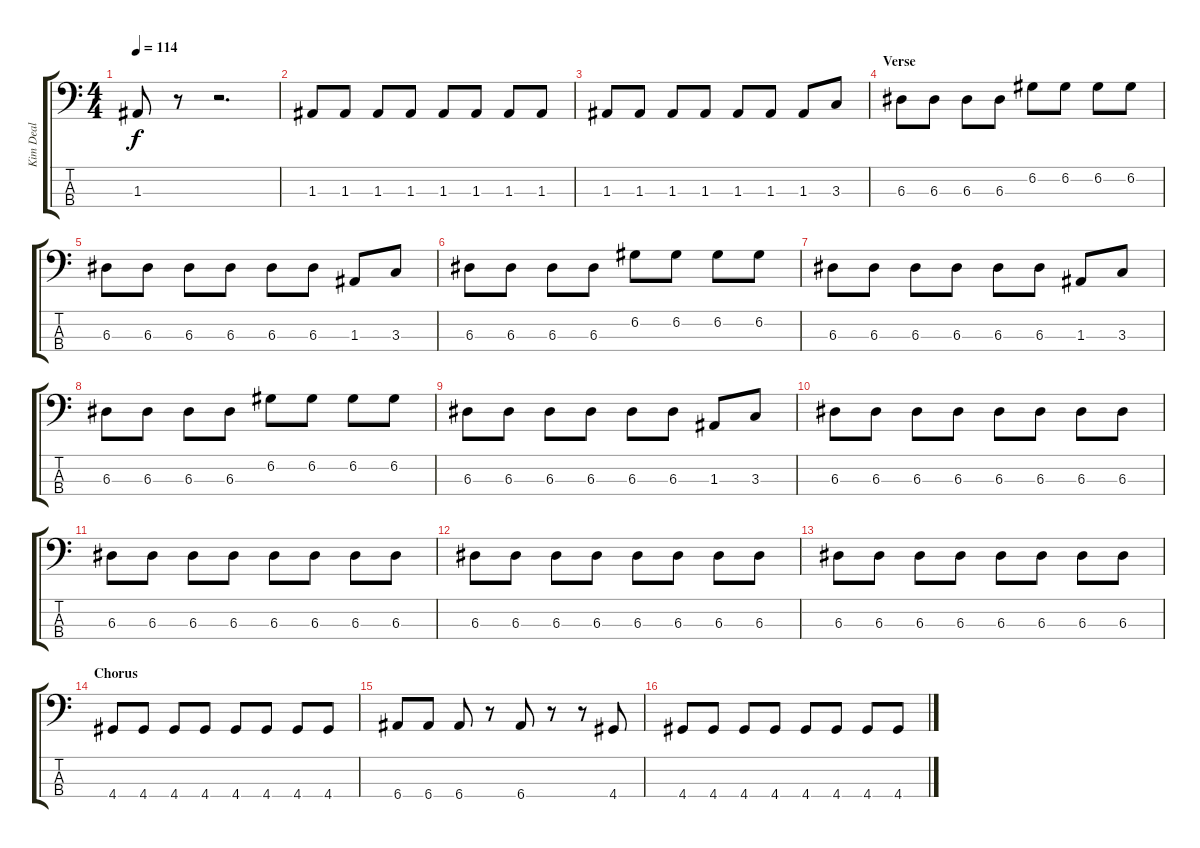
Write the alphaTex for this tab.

\track ("Kim Deal" "Kim Deal") {instrument electricbasspick}
\staff {score tabs}
\tuning (G2 D2 A1 E1) {hide}
\ts (4 4)
\tempo 114
\clef f4
\ks c
1.3.8{dy f instrument electricbasspick} r.8 r.2{d} |
1.3.8 1.3.8 1.3.8 1.3.8 1.3.8 1.3.8 1.3.8 1.3.8 |
1.3.8 1.3.8 1.3.8 1.3.8 1.3.8 1.3.8 1.3.8 3.3.8 |
\section ("" "Verse")
6.3.8 6.3.8 6.3.8 6.3.8 6.2.8 6.2.8 6.2.8 6.2.8 |
6.3.8 6.3.8 6.3.8 6.3.8 6.3.8 6.3.8 1.3.8 3.3.8 |
6.3.8 6.3.8 6.3.8 6.3.8 6.2.8 6.2.8 6.2.8 6.2.8 |
6.3.8 6.3.8 6.3.8 6.3.8 6.3.8 6.3.8 1.3.8 3.3.8 |
6.3.8 6.3.8 6.3.8 6.3.8 6.2.8 6.2.8 6.2.8 6.2.8 |
6.3.8 6.3.8 6.3.8 6.3.8 6.3.8 6.3.8 1.3.8 3.3.8 |
6.3.8 6.3.8 6.3.8 6.3.8 6.3.8 6.3.8 6.3.8 6.3.8 |
6.3.8 6.3.8 6.3.8 6.3.8 6.3.8 6.3.8 6.3.8 6.3.8 |
6.3.8 6.3.8 6.3.8 6.3.8 6.3.8 6.3.8 6.3.8 6.3.8 |
6.3.8 6.3.8 6.3.8 6.3.8 6.3.8 6.3.8 6.3.8 6.3.8 |
\section ("" "Chorus")
4.4.8 4.4.8 4.4.8 4.4.8 4.4.8 4.4.8 4.4.8 4.4.8 |
6.4.8 6.4.8 6.4.8 r.8 6.4.8 r.8 r.8 4.4.8 |
4.4.8 4.4.8 4.4.8 4.4.8 4.4.8 4.4.8 4.4.8 4.4.8
